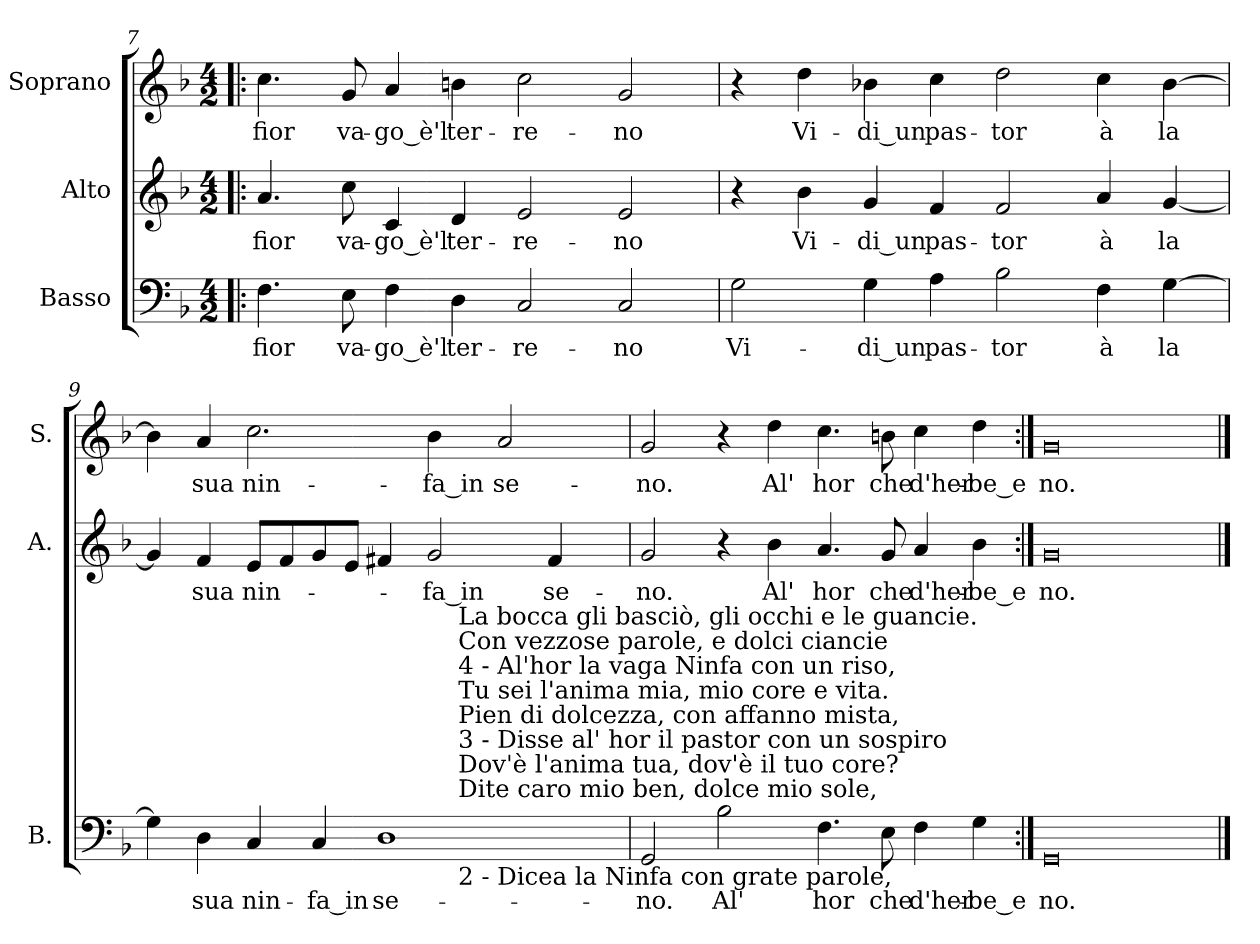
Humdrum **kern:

**kern	**text	**kern	**text	**kern	**text
*part3	*part3	*part2	*part2	*part1	*part1
*staff3	*staff3	*staff2	*staff2	*staff1	*staff1
*I"Basso	*	*I"Alto	*	*I"Soprano	*
*I'B.	*	*I'A.	*	*I'S.	*
*clefF4	*	*clefG2	*	*clefG2	*
*k[b-]	*	*k[b-]	*	*k[b-]	*
*F:	*	*F:	*	*F:	*
*M4/2	*	*M4/2	*	*M4/2	*
=7!|:	=7!|:	=7!|:	=7!|:	=7!|:	=7!|:
!	!LO:LY:b:color=#000000	!	!	!	!
!	!	!	!LO:LY:b:color=#000000	!	!
!	!	!	!	!	!LO:LY:b:color=#000000
4.Fi\	fior	4.ai/	fior	4.cci\	fior
!	!LO:LY:b:color=#000000	!	!	!	!
!	!	!	!LO:LY:b:color=#000000	!	!
!	!	!	!	!	!LO:LY:b:color=#000000
8Ei\	va-	8cci\	va-	8gi/	va-
!	!LO:LY:b:color=#000000	!	!	!	!
!	!	!	!LO:LY:b:color=#000000	!	!
!	!	!	!	!	!LO:LY:b:color=#000000
4Fi\	-go_è'l	4ci/	-go_è'l	4ai/	-go_è'l
!	!LO:LY:b:color=#000000	!	!	!	!
!	!	!	!LO:LY:b:color=#000000	!	!
!	!	!	!	!	!LO:LY:b:color=#000000
4Di\	ter-	4di/	ter-	4bni\	ter-
!	!LO:LY:b:color=#000000	!	!	!	!
!	!	!	!LO:LY:b:color=#000000	!	!
!	!	!	!	!	!LO:LY:b:color=#000000
2Ci/	-re-	2ei/	-re-	2cci\	-re-
!	!LO:LY:b:color=#000000	!	!	!	!
!	!	!	!LO:LY:b:color=#000000	!	!
!	!	!	!	!	!LO:LY:b:color=#000000
2Ci/	-no	2ei/	-no	2gi/	-no
=8	=8	=8	=8	=8	=8
!	!LO:LY:b:color=#000000	!	!	!	!
2Gi\	Vi-	4r	.	4r	.
!	!	!	!LO:LY:b:color=#000000	!	!
!	!	!	!	!	!LO:LY:b:color=#000000
.	.	4b-i\	Vi-	4ddi\	Vi-
!	!LO:LY:b:color=#000000	!	!	!	!
!	!	!	!LO:LY:b:color=#000000	!	!
!	!	!	!	!	!LO:LY:b:color=#000000
4Gi\	-di_un	4gi/	-di_un	4b-Xi\	-di_un
!	!LO:LY:b:color=#000000	!	!	!	!
!	!	!	!LO:LY:b:color=#000000	!	!
!	!	!	!	!	!LO:LY:b:color=#000000
4Ai\	pas-	4fi/	pas-	4cci\	pas-
!	!LO:LY:b:color=#000000	!	!	!	!
!	!	!	!LO:LY:b:color=#000000	!	!
!	!	!	!	!	!LO:LY:b:color=#000000
2B-i\	-tor	2fi/	-tor	2ddi\	-tor
!	!LO:LY:b:color=#000000	!	!	!	!
!	!	!	!LO:LY:b:color=#000000	!	!
!	!	!	!	!	!LO:LY:b:color=#000000
4Fi\	à	4ai/	à	4cci\	à
!	!LO:LY:b:color=#000000	!	!	!	!
!	!	!	!LO:LY:b:color=#000000	!	!
!	!	!	!	!	!LO:LY:b:color=#000000
[4Gi\	la	[4gi/	la	[4b-i\	la
!!LO:LB:g=z
=9	=9	=9	=9	=9	=9
*^	*	*	*	*	*
4Gi\]	1ryy	.	4gi/]	.	4b-i\]	.
!	!	!LO:LY:b:color=#000000	!	!	!	!
!	!	!	!	!LO:LY:b:color=#000000	!	!
!	!	!	!	!	!	!LO:LY:b:color=#000000
4Di\	.	sua	4fi/	sua	4ai/	sua
!	!	!LO:LY:b:color=#000000	!	!	!	!
!	!	!	!	!LO:LY:b:color=#000000	!	!
!	!	!	!	!	!	!LO:LY:b:color=#000000
4Ci/	.	nin-	8ei/L	nin-	2.cci\	nin-
.	.	.	8fi/	.	.	.
!	!	!LO:LY:b:color=#000000	!	!	!	!
4Ci/	.	-fa_in	8gi/	.	.	.
.	.	.	8ei/J	.	.	.
!	!	!LO:LY:b:color=#000000	!	!	!	!
1Di	4ryy	se-	4f#Xi/	.	.	.
!	!	!	!	!LO:LY:b:color=#000000	!	!
!	!	!	!	!	!	!LO:LY:b:color=#000000
.	16ryy	.	2gi/	-fa_in	4b-i\	-fa_in
.	128...ryy	.	.	.	.	.
!	!LO:TX:b:t=2 - Dicea la Ninfa con grate parole,	!	!	!	!	!
!	!LO:TX:t=Dite caro mio ben, dolce mio sole,	!	!	!	!	!
!	!LO:TX:t=Dov'è l'anima tua, dov'è il tuo core?	!	!	!	!	!
!	!LO:TX:t=3 - Disse al' hor il pastor con un sospiro	!	!	!	!	!
!	!LO:TX:t=Pien di dolcezza, con affanno mista,	!	!	!	!	!
!	!LO:TX:t=Tu sei l'anima mia, mio core e vita.	!	!	!	!	!
!	!LO:TX:t=4 - Al'hor la vaga Ninfa con un riso,	!	!	!	!	!
!	!LO:TX:t=Con vezzose parole, e dolci ciancie	!	!	!	!	!
!	!LO:TX:t=La bocca gli basciò, gli occhi e le guancie.	!	!	!	!	!
.	2ryy	.	.	.	.	.
!	!	!	!	!	!	!LO:LY:b:color=#000000
.	.	.	.	.	2ai/	se-
!	!	!	!	!LO:LY:b:color=#000000	!	!
.	.	.	4f#i/	se-	.	.
.	8ryy	.	.	.	.	.
.	32ryy	.	.	.	.	.
.	64ryy	.	.	.	.	.
.	1024ryy	.	.	.	.	.
*v	*v	*	*	*	*	*
=10	=10	=10	=10	=10	=10
*^	*	*	*	*	*
!	!	!LO:LY:b:color=#000000	!	!	!	!
*v	*v	*	*	*	*	*
*^	*	*	*	*	*
!	!	!	!	!LO:LY:b:color=#000000	!	!
*v	*v	*	*	*	*	*
*^	*	*	*	*	*
!	!	!	!	!	!	!LO:LY:b:color=#000000
*v	*v	*	*	*	*	*
2GGi/	-no.	2gi/	-no.	2gi/	-no.
!	!LO:LY:b:color=#000000	!	!	!	!
2B-i\	Al'	4r	.	4r	.
!	!	!	!LO:LY:b:color=#000000	!	!
!	!	!	!	!	!LO:LY:b:color=#000000
.	.	4b-i\	Al'	4ddi\	Al'
!	!LO:LY:b:color=#000000	!	!	!	!
!	!	!	!LO:LY:b:color=#000000	!	!
!	!	!	!	!	!LO:LY:b:color=#000000
4.Fi\	hor	4.ai/	hor	4.cci\	hor
!	!LO:LY:b:color=#000000	!	!	!	!
!	!	!	!LO:LY:b:color=#000000	!	!
!	!	!	!	!	!LO:LY:b:color=#000000
8Ei\	che	8gi/	che	8bni\	che
!	!LO:LY:b:color=#000000	!	!	!	!
!	!	!	!LO:LY:b:color=#000000	!	!
!	!	!	!	!	!LO:LY:b:color=#000000
4Fi\	d'her-	4ai/	d'her-	4cci\	d'her-
!	!LO:LY:b:color=#000000	!	!	!	!
!	!	!	!LO:LY:b:color=#000000	!	!
!	!	!	!	!	!LO:LY:b:color=#000000
4Gi\	-be_e	4b-i\	-be_e	4ddi\	-be_e
=11:|!	=11:|!	=11:|!	=11:|!	=11:|!	=11:|!
!	!LO:LY:b:color=#000000	!	!	!	!
!	!	!	!LO:LY:b:color=#000000	!	!
!	!	!	!	!	!LO:LY:b:color=#000000
0GGi	no.	0gi	no.	0gi	no.
==	==	==	==	==	==
*-	*-	*-	*-	*-	*-
